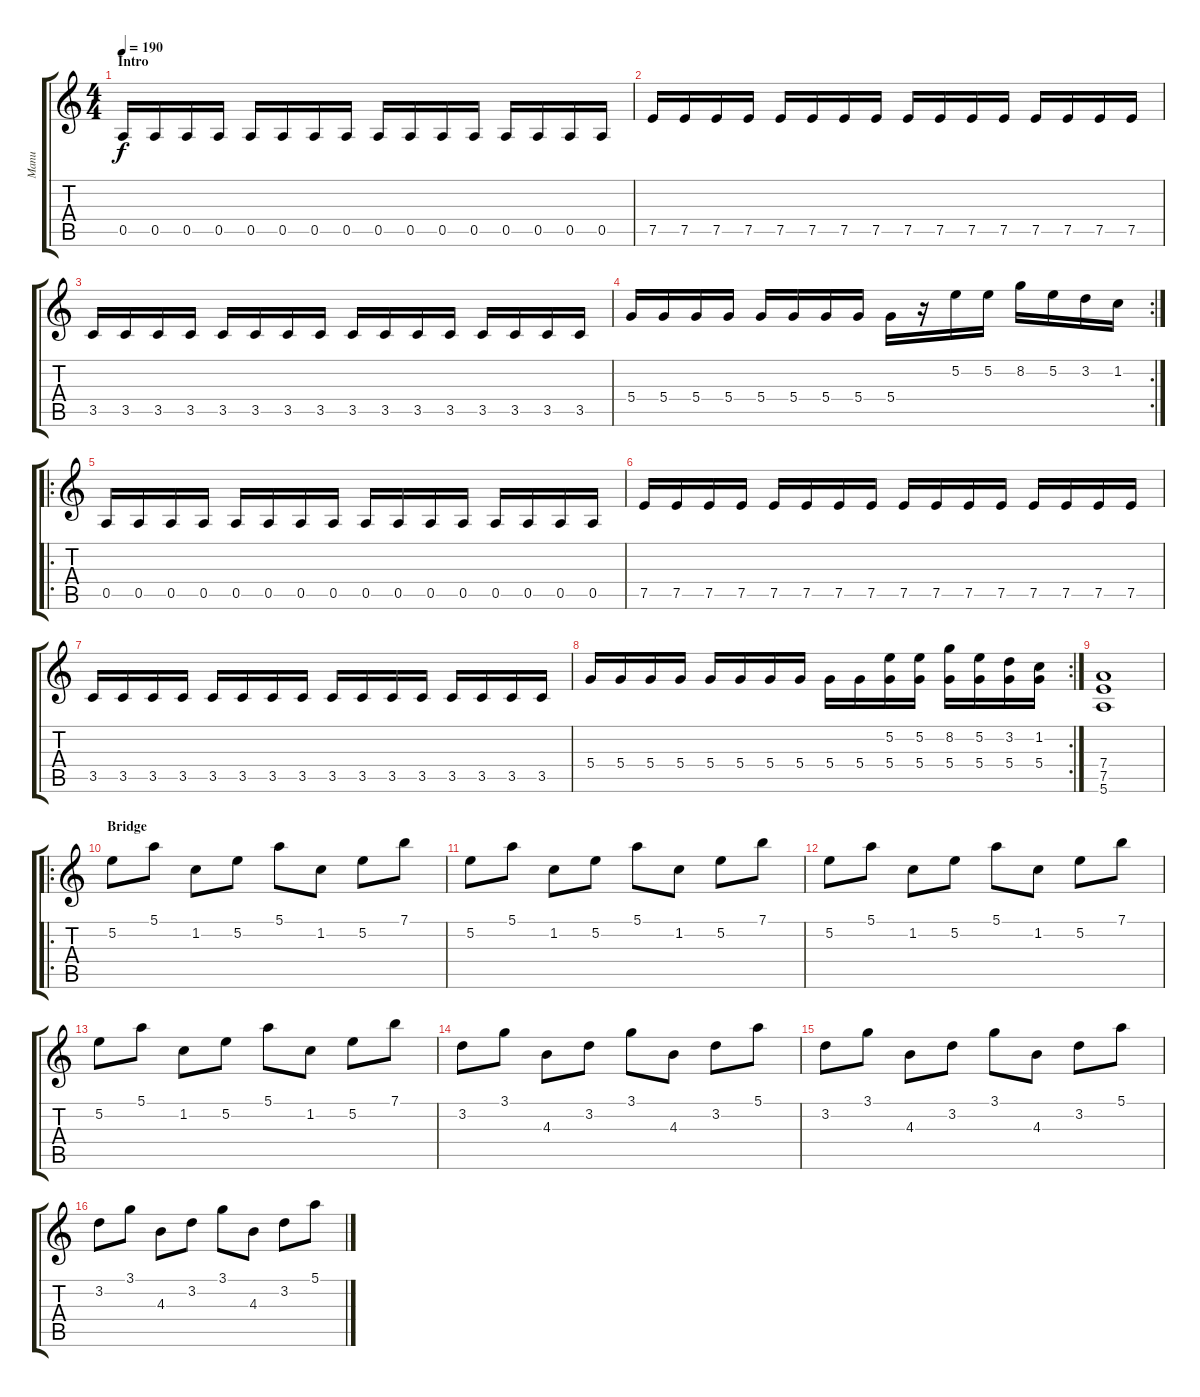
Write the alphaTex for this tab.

\track ("Manu" "Manu") {instrument overdrivenguitar}
\staff {score tabs}
\tuning (E4 B3 G3 D3 A2 E2) {hide}
\ts (4 4)
\section ("" "Intro")
\tempo 190
\clef g2
\ks c
0.5.16{dy f instrument overdrivenguitar} 0.5.16 0.5.16 0.5.16 0.5.16 0.5.16 0.5.16 0.5.16 0.5.16 0.5.16 0.5.16 0.5.16 0.5.16 0.5.16 0.5.16 0.5.16 |
7.5.16 7.5.16 7.5.16 7.5.16 7.5.16 7.5.16 7.5.16 7.5.16 7.5.16 7.5.16 7.5.16 7.5.16 7.5.16 7.5.16 7.5.16 7.5.16 |
3.5.16 3.5.16 3.5.16 3.5.16 3.5.16 3.5.16 3.5.16 3.5.16 3.5.16 3.5.16 3.5.16 3.5.16 3.5.16 3.5.16 3.5.16 3.5.16 |
\rc 2
5.4.16 5.4.16 5.4.16 5.4.16 5.4.16 5.4.16 5.4.16 5.4.16 5.4.16 r.16 5.2.16 5.2.16 8.2.16 5.2.16 3.2.16 1.2.16 |
\ro
0.5.16 0.5.16 0.5.16 0.5.16 0.5.16 0.5.16 0.5.16 0.5.16 0.5.16 0.5.16 0.5.16 0.5.16 0.5.16 0.5.16 0.5.16 0.5.16 |
7.5.16 7.5.16 7.5.16 7.5.16 7.5.16 7.5.16 7.5.16 7.5.16 7.5.16 7.5.16 7.5.16 7.5.16 7.5.16 7.5.16 7.5.16 7.5.16 |
3.5.16 3.5.16 3.5.16 3.5.16 3.5.16 3.5.16 3.5.16 3.5.16 3.5.16 3.5.16 3.5.16 3.5.16 3.5.16 3.5.16 3.5.16 3.5.16 |
\rc 2
5.4.16 5.4.16 5.4.16 5.4.16 5.4.16 5.4.16 5.4.16 5.4.16 5.4.16 5.4.16 (5.2 5.4).16 (5.2 5.4).16 (8.2 5.4).16 (5.2 5.4).16 (3.2 5.4).16 (1.2 5.4).16 |
(7.4 7.5 5.6).1 |
\ro
\section ("" "Bridge")
5.2.8 5.1.8 1.2.8 5.2.8 5.1.8 1.2.8 5.2.8 7.1.8 |
5.2.8 5.1.8 1.2.8 5.2.8 5.1.8 1.2.8 5.2.8 7.1.8 |
5.2.8 5.1.8 1.2.8 5.2.8 5.1.8 1.2.8 5.2.8 7.1.8 |
5.2.8 5.1.8 1.2.8 5.2.8 5.1.8 1.2.8 5.2.8 7.1.8 |
3.2.8 3.1.8 4.3.8 3.2.8 3.1.8 4.3.8 3.2.8 5.1.8 |
3.2.8 3.1.8 4.3.8 3.2.8 3.1.8 4.3.8 3.2.8 5.1.8 |
3.2.8 3.1.8 4.3.8 3.2.8 3.1.8 4.3.8 3.2.8 5.1.8
